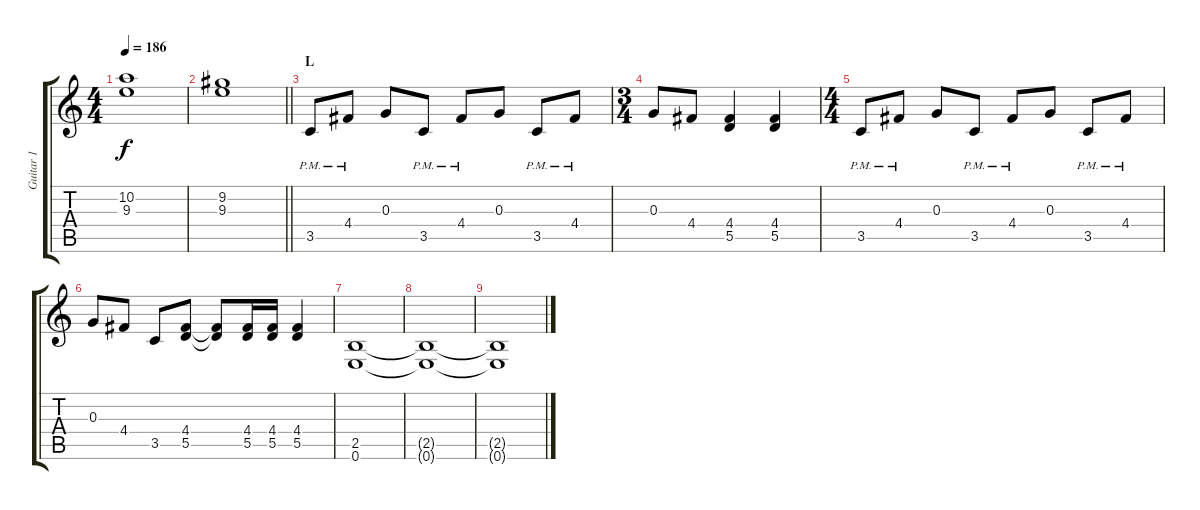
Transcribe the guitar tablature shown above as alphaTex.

\track ("Guitar 1" "Guitar 1") {instrument distortionguitar}
\staff {score tabs}
\tuning (E4 B3 G3 D3 A2 E2) {hide}
\ts (4 4)
\tempo 186
\clef g2
\ks c
(10.2 9.3).1{dy f} |
\barLineRight lightlight
(9.2 9.3).1 |
\section ("" "L")
3.5{pm}.8 4.4{pm}.8 0.3.8 3.5{pm}.8 4.4{pm}.8 0.3.8 3.5{pm}.8 4.4{pm}.8 |
\ts (3 4)
0.3.8 4.4.8 (4.4 5.5).4 (4.4 5.5).4 |
\ts (4 4)
3.5{pm}.8 4.4{pm}.8 0.3.8 3.5{pm}.8 4.4{pm}.8 0.3.8 3.5{pm}.8 4.4{pm}.8 |
0.3.8 4.4.8 3.5.8 (4.4 5.5).8 (4.4{t} 5.5{t}).8 (4.4 5.5).16 (4.4 5.5).16 (4.4 5.5).4 |
(2.5 0.6).1{volume 7} |
(2.5{t} 0.6{t}).1 |
(2.5{t} 0.6{t}).1
